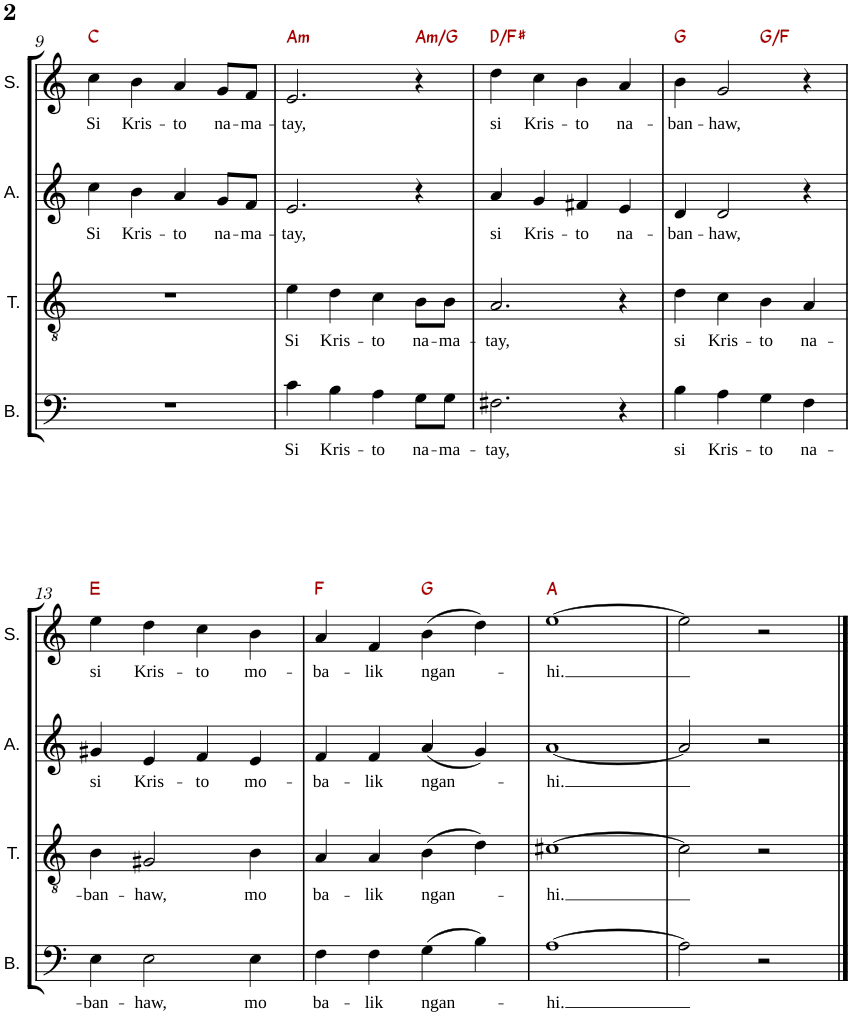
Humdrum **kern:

**kern	**text	**kern	**text	**kern	**text	**kern	**text	**harte
*part4	*part4	*part3	*part3	*part2	*part2	*part1	*part1	*part1
*staff4	*staff4	*staff3	*staff3	*staff2	*staff2	*staff1	*staff1	*
*I"Bass	*	*I"Tenor	*	*I"Alto	*	*I"Soprano	*	*
*I'B.	*	*I'T.	*	*I'A.	*	*I'S.	*	*
!!LO:PB:g=z
*clefF4	*	*clefGv2	*	*clefG2	*	*clefG2	*	*
*k[]	*	*k[]	*	*k[]	*	*k[]	*	*
*M4/4	*	*M4/4	*	*M4/4	*	*M4/4	*	*
=9	=9	=9	=9	=9	=9	=9	=9	=9
!	!	!	!	!	!LO:LY:b	!	!LO:LY:b	!
1r	.	1r	.	4cc\	Si	4cc\	Si	C:maj
!	!	!	!	!	!LO:LY:b	!	!LO:LY:b	!
.	.	.	.	4b\	Kris-	4b\	Kris-	.
!	!	!	!	!	!LO:LY:b	!	!LO:LY:b	!
.	.	.	.	4a/	-to	4a/	-to	.
!	!	!	!	!	!LO:LY:b	!	!LO:LY:b	!
.	.	.	.	8g/L	na-	8g/L	na-	.
!	!	!	!	!	!LO:LY:b	!	!LO:LY:b	!
.	.	.	.	8f/J	-ma-	8f/J	-ma-	.
=10	=10	=10	=10	=10	=10	=10	=10	=10
!	!LO:LY:b	!	!LO:LY:b	!	!LO:LY:b	!	!LO:LY:b	!LO:H:kt=m
4c\	Si	4e\	Si	2.e/	-tay,	2.e/	-tay,	A:min
!	!LO:LY:b	!	!LO:LY:b	!	!	!	!	!
4B\	Kris-	4d\	Kris-	.	.	.	.	.
!	!LO:LY:b	!	!LO:LY:b	!	!	!	!	!
4A\	-to	4c\	-to	.	.	.	.	.
!	!LO:LY:b	!	!LO:LY:b	!	!	!	!	!LO:H:kt=m
8G\L	na-	8B\L	na-	4r	.	4r	.	A:min/b7
!	!LO:LY:b	!	!LO:LY:b	!	!	!	!	!
8G\J	-ma-	8B\J	-ma-	.	.	.	.	.
=11	=11	=11	=11	=11	=11	=11	=11	=11
!	!LO:LY:b	!	!LO:LY:b	!	!LO:LY:b	!	!LO:LY:b	!
2.F#X\	-tay,	2.A/	-tay,	4a/	si	4dd\	si	D:maj/3
!	!	!	!	!	!LO:LY:b	!	!LO:LY:b	!
.	.	.	.	4g/	Kris-	4cc\	Kris-	.
!	!	!	!	!	!LO:LY:b	!	!LO:LY:b	!
.	.	.	.	4f#X/	-to	4b\	-to	.
!	!	!	!	!	!LO:LY:b	!	!LO:LY:b	!
4r	.	4r	.	4e/	na-	4a/	na-	.
=12	=12	=12	=12	=12	=12	=12	=12	=12
!	!LO:LY:b	!	!LO:LY:b	!	!LO:LY:b	!	!LO:LY:b	!
*	*	*	*	*	*	*^	*	*
4B\	si	4d\	si	4d/	-ban-	4b\	2ryy	-ban-	G:maj
!	!LO:LY:b	!	!LO:LY:b	!	!LO:LY:b	!	!	!LO:LY:b	!
4A\	Kris-	4c\	Kris-	2d/	-haw,	2g/	.	-haw,	.
!	!LO:LY:b	!	!LO:LY:b	!	!	!	!	!	!
4G\	-to	4B\	-to	.	.	.	2ryy	.	G:maj/b7
!	!LO:LY:b	!	!LO:LY:b	!	!	!	!	!	!
4F\	na-	4A/	na-	4r	.	4r	.	.	.
!!LO:LB:g=z
=13	=13	=13	=13	=13	=13	=13	=13	=13	=13
!	!LO:LY:b	!	!LO:LY:b	!	!LO:LY:b	!	!	!LO:LY:b	!
*	*	*	*	*	*	*v	*v	*	*
4E\	-ban-	4B\	-ban-	4g#X/	si	4ee\	si	E:maj
!	!LO:LY:b	!	!LO:LY:b	!	!LO:LY:b	!	!LO:LY:b	!
2E\	-haw,	2G#X/	-haw,	4e/	Kris-	4dd\	Kris-	.
!	!	!	!	!	!LO:LY:b	!	!LO:LY:b	!
.	.	.	.	4f/	-to	4cc\	-to	.
!	!LO:LY:b	!	!LO:LY:b	!	!LO:LY:b	!	!LO:LY:b	!
4E\	mo	4B\	mo	4e/	mo-	4b\	mo-	.
=14	=14	=14	=14	=14	=14	=14	=14	=14
!	!LO:LY:b	!	!LO:LY:b	!	!LO:LY:b	!	!LO:LY:b	!
4F\	ba-	4A/	ba-	4f/	-ba-	4a/	-ba-	F:maj
!	!LO:LY:b	!	!LO:LY:b	!	!LO:LY:b	!	!LO:LY:b	!
4F\	-lik	4A/	-lik	4f/	-lik	4f/	-lik	.
!	!LO:LY:b	!	!LO:LY:b	!	!LO:LY:b	!	!LO:LY:b	!
(4G\	ngan-	(4B\	ngan-	(4a/	ngan-	(4b\	ngan-	G:maj
4B\)	.	4d\)	.	4g/)	.	4dd\)	.	.
=15	=15	=15	=15	=15	=15	=15	=15	=15
!	!LO:LY:b	!	!LO:LY:b	!	!LO:LY:b	!	!LO:LY:b	!
[1A	-hi.	[1c#X	-hi.	[1a	-hi.	[1ee	-hi.	A:maj
=16	=16	=16	=16	=16	=16	=16	=16	=16
2A\]	.	2c#\]	.	2a/]	.	2ee\]	.	.
2r	.	2r	.	2r	.	2r	.	.
==	==	==	==	==	==	==	==	==
*-	*-	*-	*-	*-	*-	*-	*-	*-
